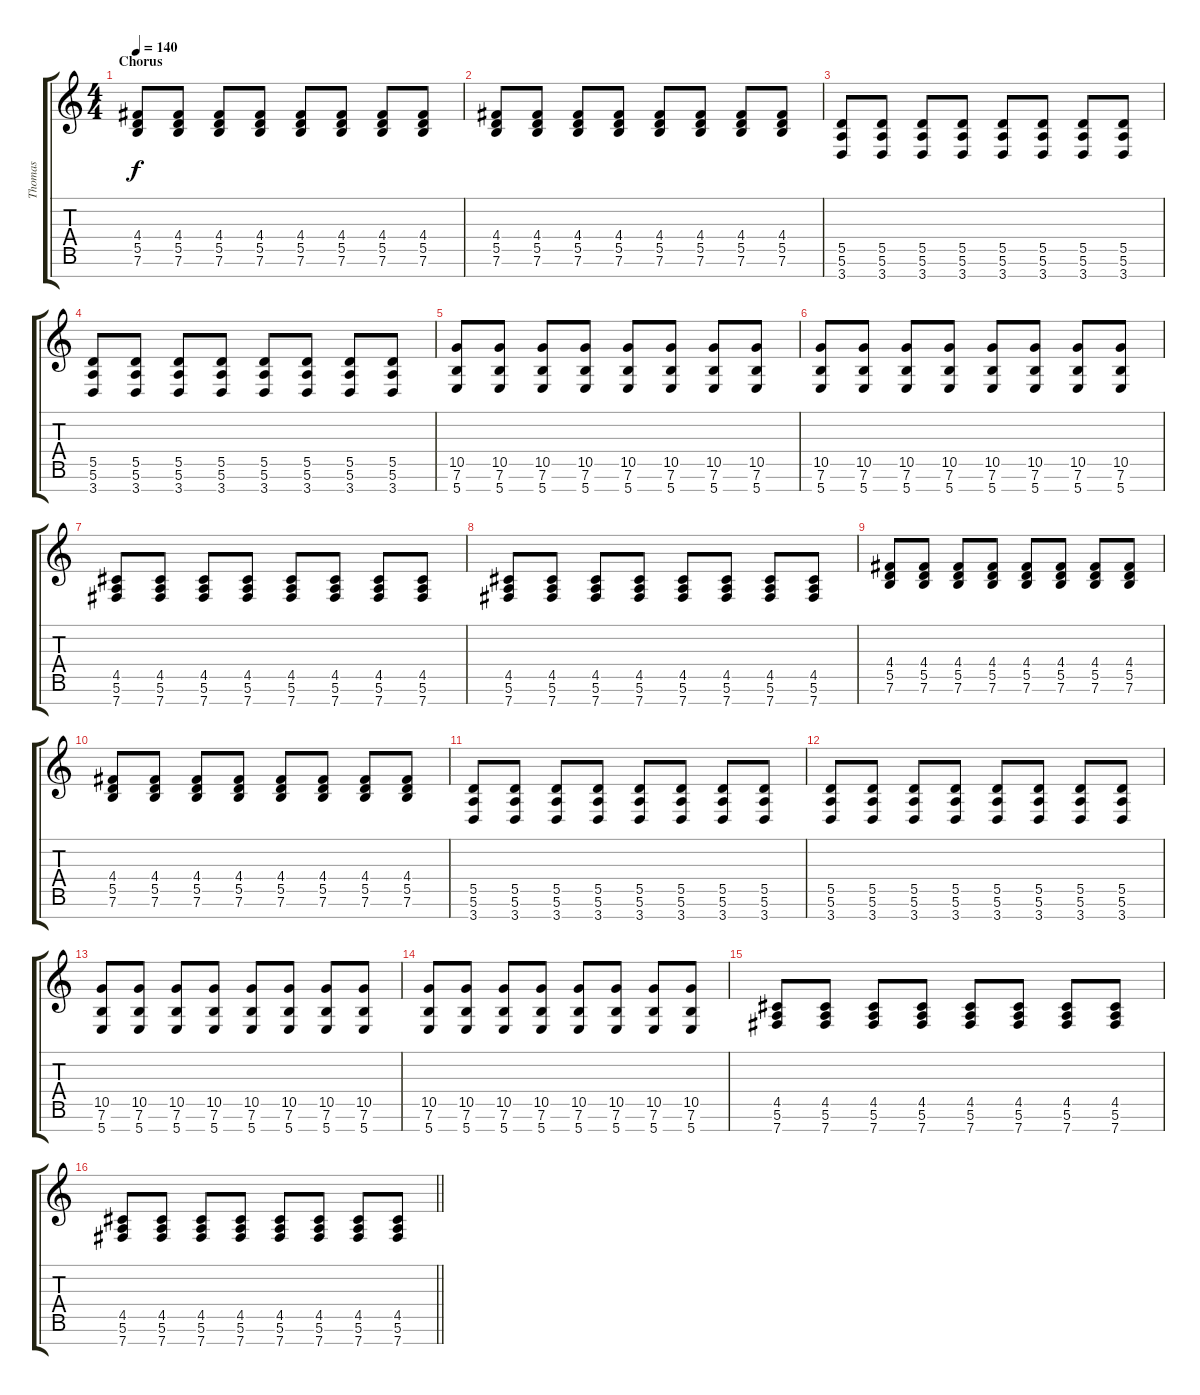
\track ("Thomas" "Thomas") {instrument overdrivenguitar}
\staff {score tabs}
\tuning (E4 B3 G3 D3 A2 E2 B1) {hide}
\ts (4 4)
\section ("" "Chorus")
\tempo 140
\clef g2
\ks c
(4.4 5.5 7.6).8{dy f} (4.4 5.5 7.6).8 (4.4 5.5 7.6).8 (4.4 5.5 7.6).8 (4.4 5.5 7.6).8 (4.4 5.5 7.6).8 (4.4 5.5 7.6).8 (4.4 5.5 7.6).8 |
(4.4 5.5 7.6).8 (4.4 5.5 7.6).8 (4.4 5.5 7.6).8 (4.4 5.5 7.6).8 (4.4 5.5 7.6).8 (4.4 5.5 7.6).8 (4.4 5.5 7.6).8 (4.4 5.5 7.6).8 |
(5.5 5.6 3.7).8 (5.5 5.6 3.7).8 (5.5 5.6 3.7).8 (5.5 5.6 3.7).8 (5.5 5.6 3.7).8 (5.5 5.6 3.7).8 (5.5 5.6 3.7).8 (5.5 5.6 3.7).8 |
(5.5 5.6 3.7).8 (5.5 5.6 3.7).8 (5.5 5.6 3.7).8 (5.5 5.6 3.7).8 (5.5 5.6 3.7).8 (5.5 5.6 3.7).8 (5.5 5.6 3.7).8 (5.5 5.6 3.7).8 |
(10.5 7.6 5.7).8 (10.5 7.6 5.7).8 (10.5 7.6 5.7).8 (10.5 7.6 5.7).8 (10.5 7.6 5.7).8 (10.5 7.6 5.7).8 (10.5 7.6 5.7).8 (10.5 7.6 5.7).8 |
(10.5 7.6 5.7).8 (10.5 7.6 5.7).8 (10.5 7.6 5.7).8 (10.5 7.6 5.7).8 (10.5 7.6 5.7).8 (10.5 7.6 5.7).8 (10.5 7.6 5.7).8 (10.5 7.6 5.7).8 |
(4.5 5.6 7.7).8 (4.5 5.6 7.7).8 (4.5 5.6 7.7).8 (4.5 5.6 7.7).8 (4.5 5.6 7.7).8 (4.5 5.6 7.7).8 (4.5 5.6 7.7).8 (4.5 5.6 7.7).8 |
(4.5 5.6 7.7).8 (4.5 5.6 7.7).8 (4.5 5.6 7.7).8 (4.5 5.6 7.7).8 (4.5 5.6 7.7).8 (4.5 5.6 7.7).8 (4.5 5.6 7.7).8 (4.5 5.6 7.7).8 |
(4.4 5.5 7.6).8 (4.4 5.5 7.6).8 (4.4 5.5 7.6).8 (4.4 5.5 7.6).8 (4.4 5.5 7.6).8 (4.4 5.5 7.6).8 (4.4 5.5 7.6).8 (4.4 5.5 7.6).8 |
(4.4 5.5 7.6).8 (4.4 5.5 7.6).8 (4.4 5.5 7.6).8 (4.4 5.5 7.6).8 (4.4 5.5 7.6).8 (4.4 5.5 7.6).8 (4.4 5.5 7.6).8 (4.4 5.5 7.6).8 |
(5.5 5.6 3.7).8 (5.5 5.6 3.7).8 (5.5 5.6 3.7).8 (5.5 5.6 3.7).8 (5.5 5.6 3.7).8 (5.5 5.6 3.7).8 (5.5 5.6 3.7).8 (5.5 5.6 3.7).8 |
(5.5 5.6 3.7).8 (5.5 5.6 3.7).8 (5.5 5.6 3.7).8 (5.5 5.6 3.7).8 (5.5 5.6 3.7).8 (5.5 5.6 3.7).8 (5.5 5.6 3.7).8 (5.5 5.6 3.7).8 |
(10.5 7.6 5.7).8 (10.5 7.6 5.7).8 (10.5 7.6 5.7).8 (10.5 7.6 5.7).8 (10.5 7.6 5.7).8 (10.5 7.6 5.7).8 (10.5 7.6 5.7).8 (10.5 7.6 5.7).8 |
(10.5 7.6 5.7).8 (10.5 7.6 5.7).8 (10.5 7.6 5.7).8 (10.5 7.6 5.7).8 (10.5 7.6 5.7).8 (10.5 7.6 5.7).8 (10.5 7.6 5.7).8 (10.5 7.6 5.7).8 |
(4.5 5.6 7.7).8 (4.5 5.6 7.7).8 (4.5 5.6 7.7).8 (4.5 5.6 7.7).8 (4.5 5.6 7.7).8 (4.5 5.6 7.7).8 (4.5 5.6 7.7).8 (4.5 5.6 7.7).8 |
\barLineRight lightlight
(4.5 5.6 7.7).8 (4.5 5.6 7.7).8 (4.5 5.6 7.7).8 (4.5 5.6 7.7).8 (4.5 5.6 7.7).8 (4.5 5.6 7.7).8 (4.5 5.6 7.7).8 (4.5 5.6 7.7).8
